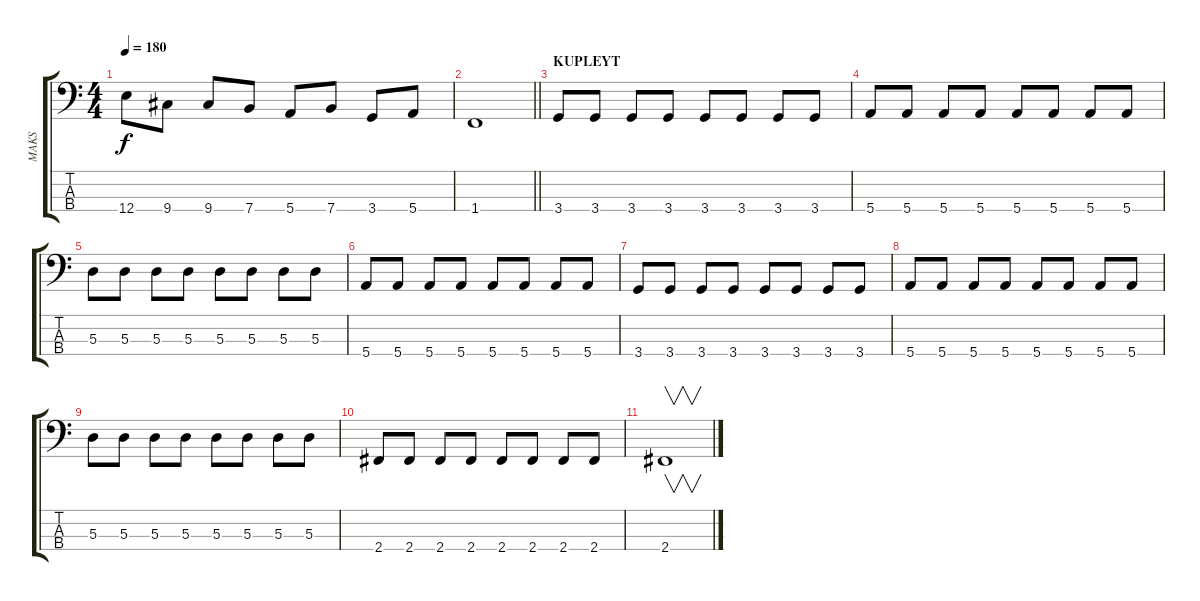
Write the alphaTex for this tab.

\track ("MAKS" "MAKS") {instrument slapbass1}
\staff {score tabs}
\tuning (G2 D2 A1 E1) {hide}
\ts (4 4)
\tempo 180
\clef f4
\ks c
12.4.8{dy f} 9.4.8 9.4.8 7.4.8 5.4.8 7.4.8 3.4.8 5.4.8 |
\barLineRight lightlight
1.4.1 |
\section ("" "KUPLEYT")
3.4.8 3.4.8 3.4.8 3.4.8 3.4.8 3.4.8 3.4.8 3.4.8 |
5.4.8 5.4.8 5.4.8 5.4.8 5.4.8 5.4.8 5.4.8 5.4.8 |
5.3.8 5.3.8 5.3.8 5.3.8 5.3.8 5.3.8 5.3.8 5.3.8 |
5.4.8 5.4.8 5.4.8 5.4.8 5.4.8 5.4.8 5.4.8 5.4.8 |
3.4.8 3.4.8 3.4.8 3.4.8 3.4.8 3.4.8 3.4.8 3.4.8 |
5.4.8 5.4.8 5.4.8 5.4.8 5.4.8 5.4.8 5.4.8 5.4.8 |
5.3.8 5.3.8 5.3.8 5.3.8 5.3.8 5.3.8 5.3.8 5.3.8 |
2.4.8 2.4.8 2.4.8 2.4.8 2.4.8 2.4.8 2.4.8 2.4.8 |
2.4.1{v}
